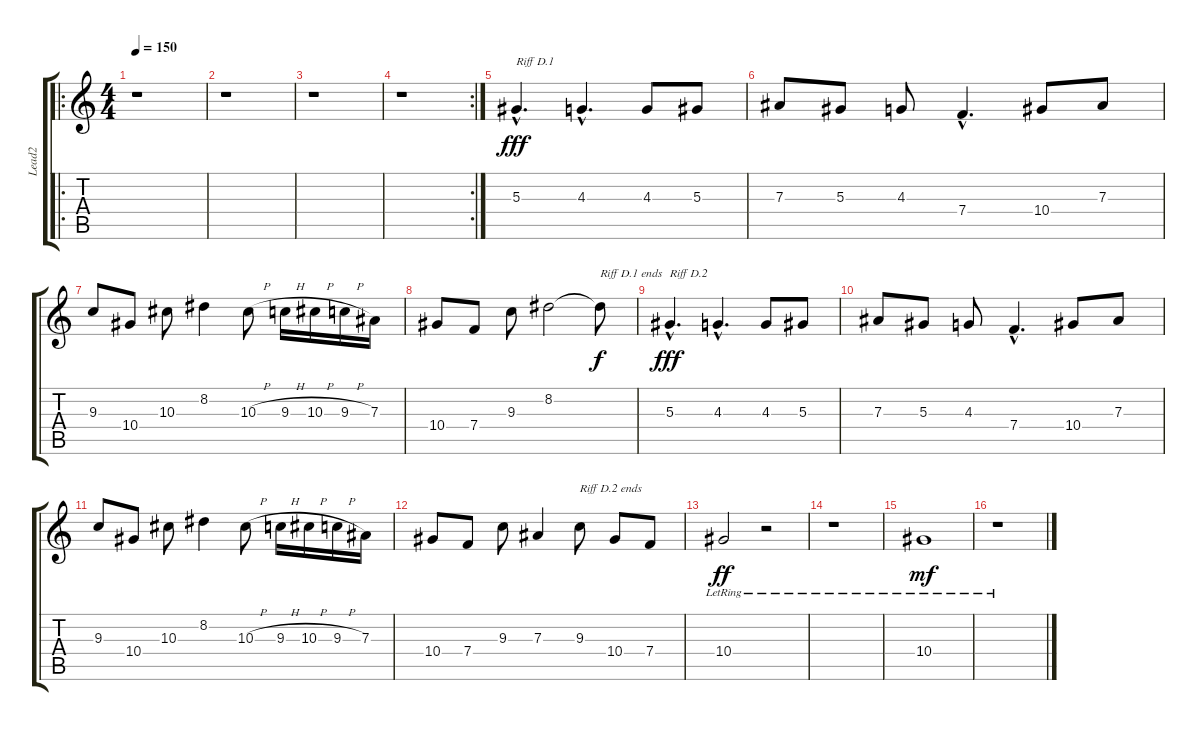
\track ("Lead2" "Lead2") {instrument distortionguitar}
\staff {score tabs}
\tuning (C4 G3 Eb3 Bb2 F2 C2) {hide}
\ro
\ts (4 4)
\tempo 150
\clef g2
\ks c
r.1{dy f} |
r.1 |
r.1 |
\rc 2
r.1 |
5.3{hac}.4{d txt "Riff D.1" dy fff} 4.3{hac}.4{d} 4.3.8 5.3.8 |
7.3.8 5.3.8 4.3.8 7.4{hac}.4{d} 10.4.8 7.3.8 |
9.3.8 10.4.8 10.3.8 8.2.4 10.3{h}.8 9.3{h}.16 10.3{h}.16 9.3{h}.16 7.3.16 |
10.4.8 7.4.8 9.3.8 8.2.2 8.2{t}.8{txt "Riff D.1 ends" dy f} |
5.3{hac}.4{d txt "Riff D.2" dy fff} 4.3{hac}.4{d} 4.3.8 5.3.8 |
7.3.8 5.3.8 4.3.8 7.4{hac}.4{d} 10.4.8 7.3.8 |
9.3.8 10.4.8 10.3.8 8.2.4 10.3{h}.8 9.3{h}.16 10.3{h}.16 9.3{h}.16 7.3.16 |
10.4.8 7.4.8 9.3.8 7.3.4 9.3.8{txt "Riff D.2 ends"} 10.4.8 7.4.8 |
10.4{lr}.2{dy ff} r.2 |
r.1 |
10.4{lr}.1{dy mf} |
r.1
